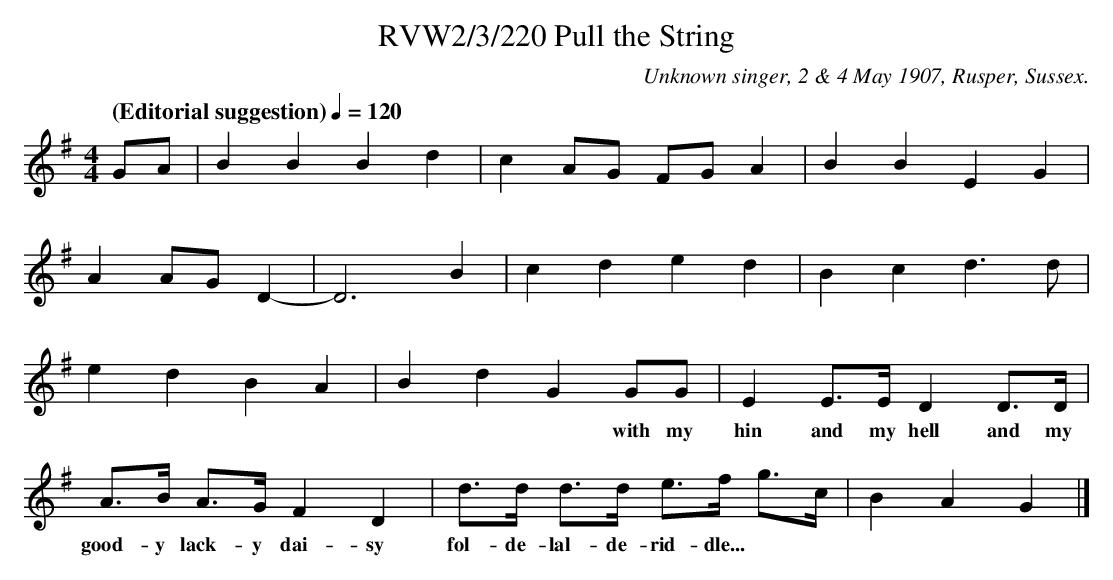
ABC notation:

X:1
T:RVW2/3/220 Pull the String
C:Unknown singer, 2 & 4 May 1907, Rusper, Sussex.
L:1/4
Q: "(Editorial suggestion)" 1/4=120
M:4/4
K:G
G/2A/2 | B B B d | c A/2G/2 F/2G/2 A | B B E G |$
A A/2G/2 D | -D3 B| c d e d | B c d3/2 d/2 |$
e d B A | B d G G/2G/2 | E E3/4E/4 D D3/4D/4 |$
w: | ***with my | hin and my hell and my
A3/4B/4 A3/4G/4 F D | d3/4d/4 d3/4d/4 e3/4f/4 g3/4c/4 | B A G|]$
w: good-y lack-y dai-sy | fol-de-lal-de-rid-dle...

B "(c) var."B c A | (G d c) B | A2 G "(d) var."F | G2 :|$
